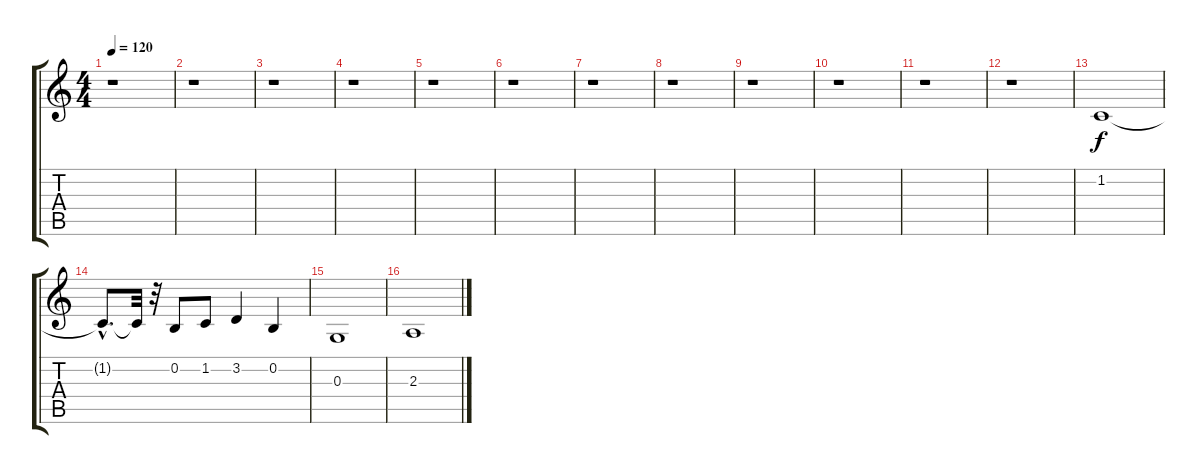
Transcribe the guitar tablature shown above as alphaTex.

\track "" {instrument choiraahs}
\staff {score tabs}
\tuning (E4 B3 G3 D3 A2 E2) {hide}
\ts (4 4)
\tempo 120
\clef g2
\ks c
r.1{dy f} |
r.1 |
r.1 |
r.1 |
r.1 |
r.1 |
r.1 |
r.1 |
r.1 |
r.1 |
r.1 |
r.1 |
1.2.1 |
1.2{hac t}.8{d} 1.2{t}.32 r.32 0.2.8 1.2.8 3.2.4 0.2.4 |
0.3.1 |
2.3.1
